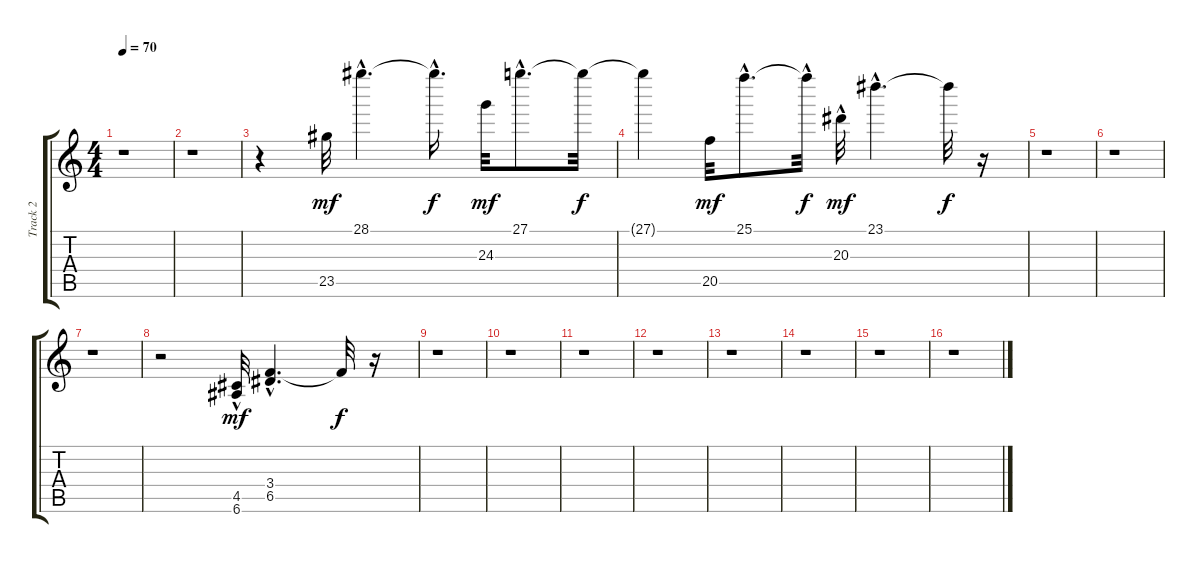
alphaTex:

\track ("Track 2" "Track 2") {instrument acousticguitarnylon}
\staff {score tabs}
\tuning (E4 B3 G3 D3 A2 E2) {hide}
\ts (4 4)
\tempo 70
\clef g2
\ks c
r.1{dy mf instrument acousticguitarnylon} |
r.1 |
r.4 23.5.32 28.1{hac}.4{d} 28.1{hac t}.16{d dy f} 24.3.32{dy mf} 27.1{hac}.8{d} 27.1{t}.32{dy f} |
27.1{t}.4 20.5.32{dy mf} 25.1{hac}.8{d} 25.1{hac t}.32{dy f} 20.3{hac}.32{dy mf} 23.1{hac}.4{d} 23.1{t}.32{dy f} r.16 |
r.1 |
r.1 |
r.1 |
r.2 (4.5{hac} 6.6{hac}).32{dy mf} (3.4{hac} 6.5{hac}).4{d} 3.4{t}.32{dy f} r.16 |
r.1 |
r.1 |
r.1 |
r.1 |
r.1 |
r.1 |
r.1 |
r.1
